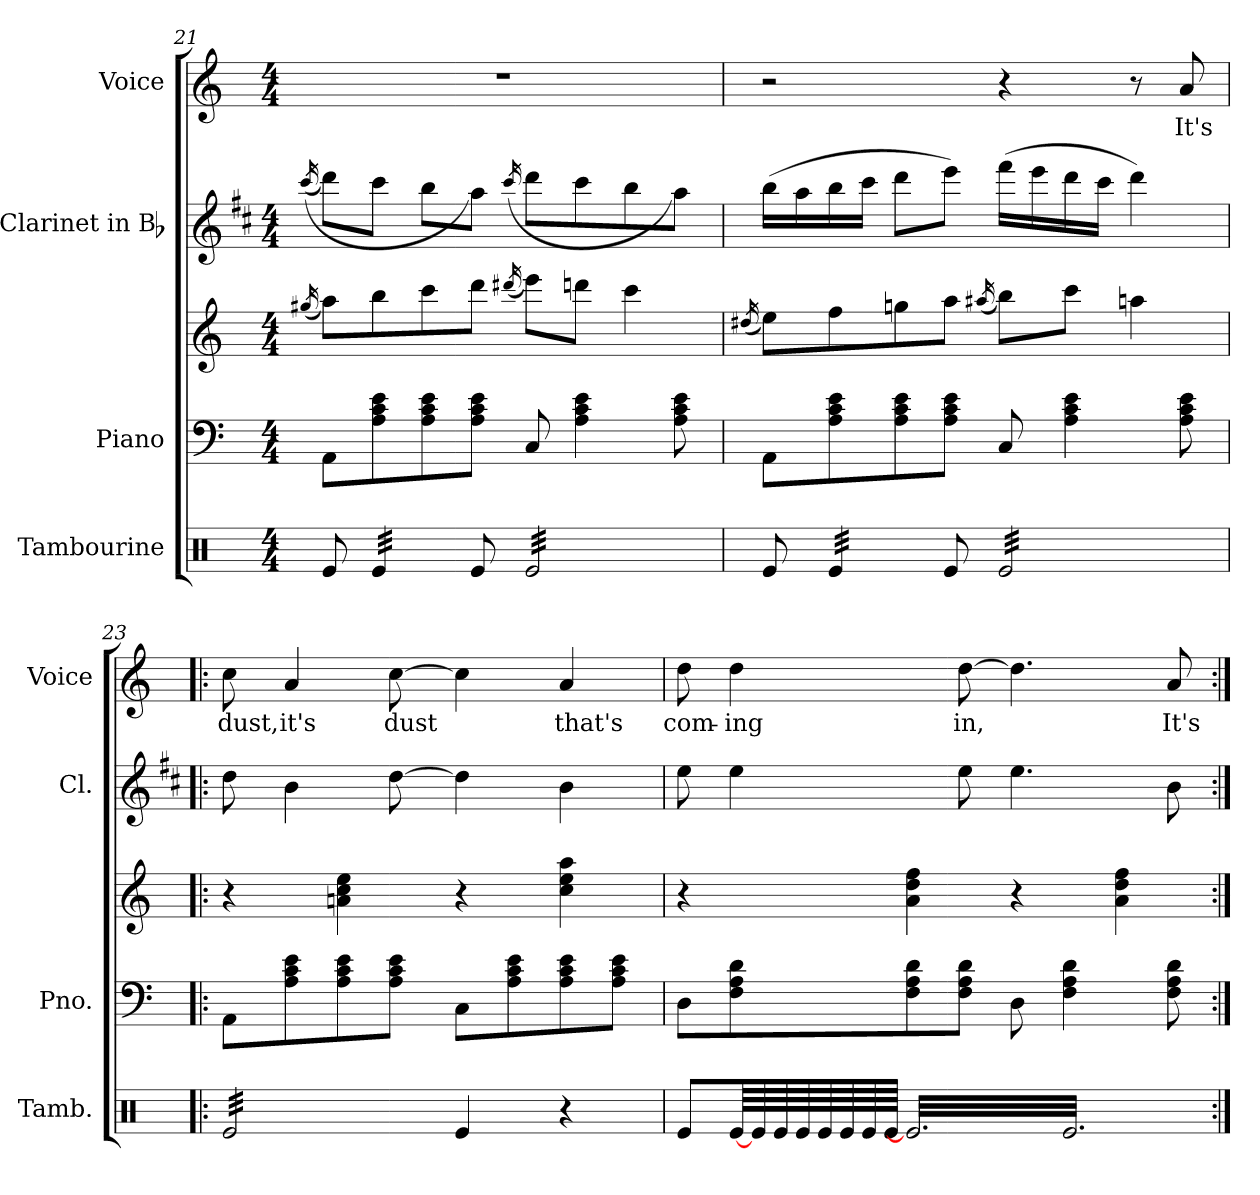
**kern	**kern	**kern	**kern	**kern	**text
*part4	*part3	*part3	*part2	*part1	*part1
*staff5	*staff4	*staff3	*staff2	*staff1	*staff1
*I"Tambourine	*I"Piano	*	*I"Clarinet in Bb	*I"Voice	*
*I'Tamb.	*I'Pno.	*	*I'Cl.	*I'Voice	*
!!LO:LB:g=z
*clefX	*clefF4	*clefG2	*clefG2	*clefG2	*
*	*	*	*ITrd1c2	*	*
*k[]	*k[]	*k[]	*k[]	*k[]	*
*C:	*C:	*C:	*C:	*C:	*
*M4/4	*M4/4	*M4/4	*M4/4	*M4/4	*
=21	=21	=21	=21	=21	=21
.	.	(16qgg#Xi/	((16qbbi/	.	.
8Rei/	8AAi\L	8aai\L)	8ccci\L)	1r	.
*tremolo	*	*	*	*	*
32Rei/LLL	8Ai\ 8ci 8ei	8bbi\	8bbi\J	.	.
32Rei/	.	.	.	.	.
32Rei/	.	.	.	.	.
32Rei/	.	.	.	.	.
32Rei/	8Ai\ 8ci 8ei	8ccci\	8aai\L	.	.
32Rei/	.	.	.	.	.
32Rei/	.	.	.	.	.
32Rei/JJJ	.	.	.	.	.
*Xtremolo	*	*	*	*	*
8Rei/	8Ai\ 8ci 8eiJ	8dddi\J	8ggi\J)	.	.
.	.	(16qddd#Xi/	(16qbbi/	.	.
*tremolo	*	*	*	*	*
32Rei/LLL	8Ci/	8eeei\L)	8ccci\L	.	.
32Rei/	.	.	.	.	.
32Rei/	.	.	.	.	.
32Rei/	.	.	.	.	.
32Rei/	4Ai\ 4ci 4ei	8dddni\J	8bbi\	.	.
32Rei/	.	.	.	.	.
32Rei/	.	.	.	.	.
32Rei/	.	.	.	.	.
32Rei/	.	4ccci\	8aai\	.	.
32Rei/	.	.	.	.	.
32Rei/	.	.	.	.	.
32Rei/	.	.	.	.	.
32Rei/	8Ai\ 8ci 8ei	.	8ggi\J)	.	.
32Rei/	.	.	.	.	.
32Rei/	.	.	.	.	.
32Rei/JJJ	.	.	.	.	.
*Xtremolo	*	*	*	*	*
=22	=22	=22	=22	=22	=22
.	.	(16qdd#Xi/	.	.	.
8Rei/	8AAi\L	8eei\L)	(16aai\LL	2r	.
.	.	.	16ggi\	.	.
*tremolo	*	*	*	*	*
32Rei/LLL	8Ai\ 8ci 8ei	8ffi\	16aai\	.	.
32Rei/	.	.	.	.	.
32Rei/	.	.	16bbi\JJ	.	.
32Rei/	.	.	.	.	.
32Rei/	8Ai\ 8ci 8ei	8ggni\	8ccci\L	.	.
32Rei/	.	.	.	.	.
32Rei/	.	.	.	.	.
32Rei/JJJ	.	.	.	.	.
*Xtremolo	*	*	*	*	*
8Rei/	8Ai\ 8ci 8eiJ	8aai\J	8dddi\J)	.	.
.	.	(16qaa#Xi/	.	.	.
*tremolo	*	*	*	*	*
32Rei/LLL	8Ci/	8bbi\L)	(16eeei\LL	4r	.
32Rei/	.	.	.	.	.
32Rei/	.	.	16dddi\	.	.
32Rei/	.	.	.	.	.
32Rei/	4Ai\ 4ci 4ei	8ccci\J	16ccci\	.	.
32Rei/	.	.	.	.	.
32Rei/	.	.	16bbi\JJ	.	.
32Rei/	.	.	.	.	.
32Rei/	.	4aani\	4ccci\)	8r	.
32Rei/	.	.	.	.	.
32Rei/	.	.	.	.	.
32Rei/	.	.	.	.	.
!	!	!	!	!	!LO:LY:b:color=#000000
32Rei/	8Ai\ 8ci 8ei	.	.	8ai/	It's
32Rei/	.	.	.	.	.
32Rei/	.	.	.	.	.
32Rei/JJJ	.	.	.	.	.
=23!|:	=23!|:	=23!|:	=23!|:	=23!|:	=23!|:
!	!	!	!	!	!LO:LY:b:color=#000000
32Rei/LLL	8AAi\L	4r	8cci\	8cci\	dust,
32Rei/	.	.	.	.	.
32Rei/	.	.	.	.	.
32Rei/	.	.	.	.	.
!	!	!	!	!	!LO:LY:b:color=#000000
32Rei/	8Ai\ 8ci 8ei	.	4ai\	4ai/	it's
32Rei/	.	.	.	.	.
32Rei/	.	.	.	.	.
32Rei/	.	.	.	.	.
32Rei/	8Ai\ 8ci 8ei	4ani\ 4cci 4eei	.	.	.
32Rei/	.	.	.	.	.
32Rei/	.	.	.	.	.
32Rei/	.	.	.	.	.
!	!	!	!	!	!LO:LY:b:color=#000000
32Rei/	8Ai\ 8ci 8eiJ	.	[8cci\	[8cci\	dust
32Rei/	.	.	.	.	.
32Rei/	.	.	.	.	.
32Rei/JJJ	.	.	.	.	.
*Xtremolo	*	*	*	*	*
4Rei/	8Ci\L	4r	4cci\]	4cci\]	.
.	8Ai\ 8ci 8ei	.	.	.	.
!	!	!	!	!	!LO:LY:b:color=#000000
4r	8Ai\ 8ci 8ei	4cci\ 4eei 4aai	4ai\	4ai/	that's
.	8Ai\ 8ci 8eiJ	.	.	.	.
!!LO:LB:g=z
=24	=24	=24	=24	=24	=24
!	!	!	!	!	!LO:LY:b:color=#000000
8Rei/L	8Di\L	4r	8ddi\	8ddi\	com-
!	!	!	!	!	!LO:LY:b:color=#000000
*tremolo	*	*	*	*	*
[64Rei/	8Fi\ 8Ai 8di	.	4ddi\	4ddi\	-ing
64Rei/	.	.	.	.	.
64Rei/	.	.	.	.	.
64Rei/	.	.	.	.	.
64Rei/	.	.	.	.	.
64Rei/	.	.	.	.	.
64Rei/	.	.	.	.	.
64Rei/JJJJ	.	.	.	.	.
32Rei/]LLL	8Fi\ 8Ai 8di	4ai\ 4ddi 4ffi	.	.	.
32Rei/	.	.	.	.	.
32Rei/	.	.	.	.	.
32Rei/	.	.	.	.	.
!	!	!	!	!	!LO:LY:b:color=#000000
32Rei/	8Fi\ 8Ai 8diJ	.	8ddi\	[8ddi\	in,
32Rei/	.	.	.	.	.
32Rei/	.	.	.	.	.
32Rei/	.	.	.	.	.
32Rei/	8Di\	4r	4.ddi\	4.ddi\]	.
32Rei/	.	.	.	.	.
32Rei/	.	.	.	.	.
32Rei/	.	.	.	.	.
32Rei/	4Fi\ 4Ai 4di	.	.	.	.
32Rei/	.	.	.	.	.
32Rei/	.	.	.	.	.
32Rei/	.	.	.	.	.
32Rei/	.	4ai\ 4ddi 4ffi	.	.	.
32Rei/	.	.	.	.	.
32Rei/	.	.	.	.	.
32Rei/	.	.	.	.	.
!	!	!	!	!	!LO:LY:b:color=#000000
32Rei/	8Fi\ 8Ai 8di	.	8ai\	8ai/	It's
32Rei/	.	.	.	.	.
32Rei/	.	.	.	.	.
32Rei/JJJ	.	.	.	.	.
*Xtremolo	*	*	*	*	*
=:|!	=:|!	=:|!	=:|!	=:|!	=:|!
*-	*-	*-	*-	*-	*-
